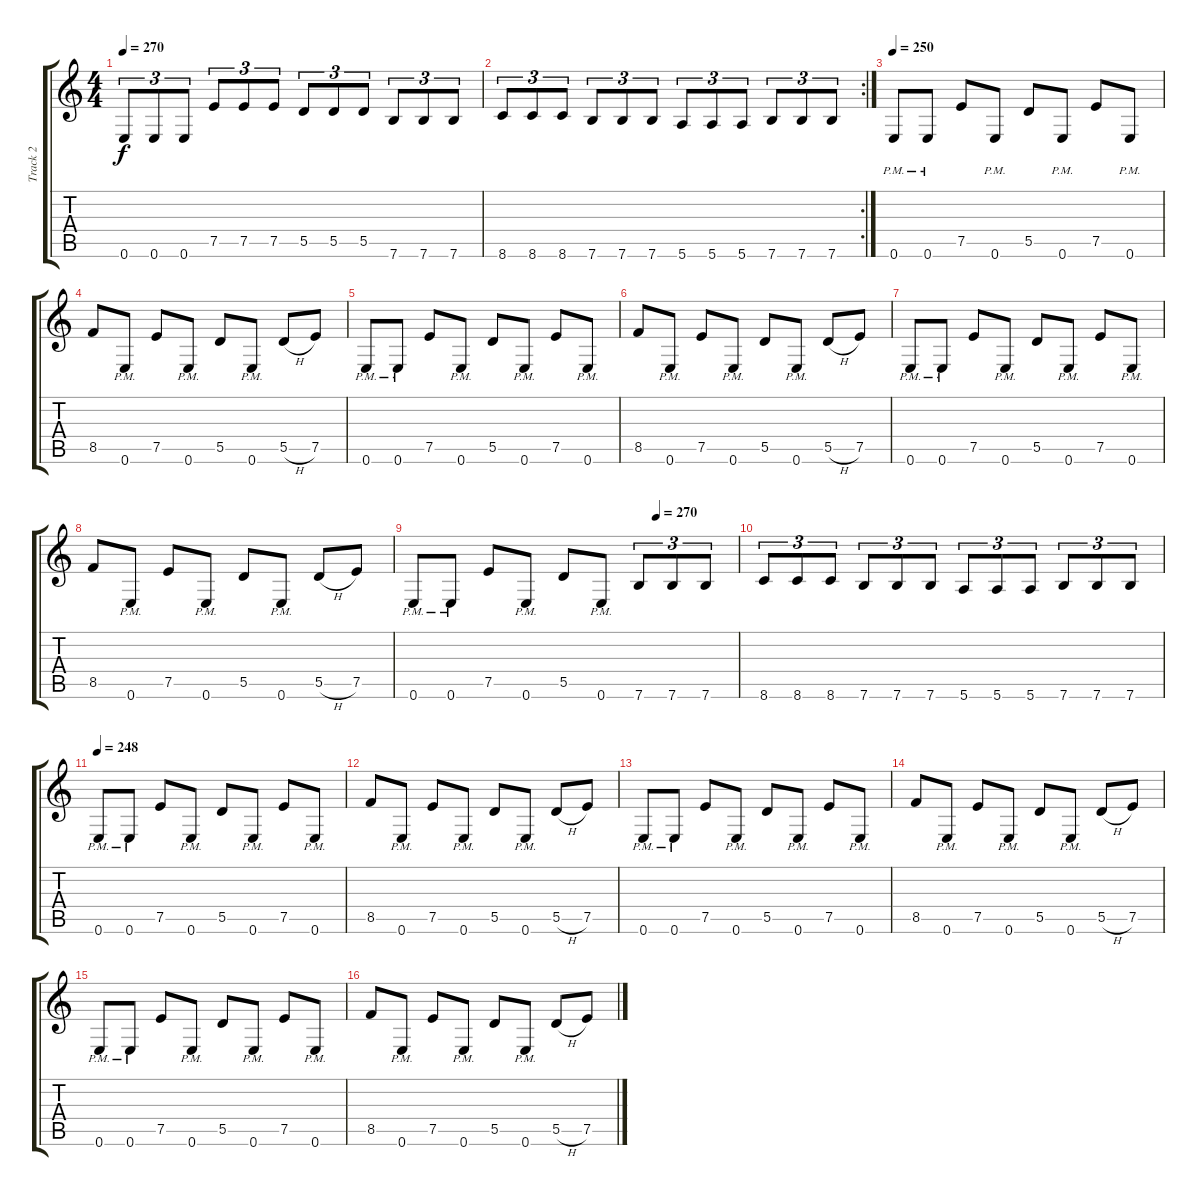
\track ("Track 2" "Track 2") {instrument distortionguitar}
\staff {score tabs}
\tuning (E4 B3 G3 D3 A2 E2) {hide}
\ts (4 4)
\tempo 270
\clef g2
\ks c
0.6.8{tu (3 2) dy f} 0.6.8{tu (3 2)} 0.6.8{tu (3 2)} 7.5.8{tu (3 2)} 7.5.8{tu (3 2)} 7.5.8{tu (3 2)} 5.5.8{tu (3 2)} 5.5.8{tu (3 2)} 5.5.8{tu (3 2)} 7.6.8{tu (3 2)} 7.6.8{tu (3 2)} 7.6.8{tu (3 2)} |
\rc 2
8.6.8{tu (3 2)} 8.6.8{tu (3 2)} 8.6.8{tu (3 2)} 7.6.8{tu (3 2)} 7.6.8{tu (3 2)} 7.6.8{tu (3 2)} 5.6.8{tu (3 2)} 5.6.8{tu (3 2)} 5.6.8{tu (3 2)} 7.6.8{tu (3 2)} 7.6.8{tu (3 2)} 7.6.8{tu (3 2)} |
\tempo 250
0.6{pm}.8 0.6{pm}.8 7.5.8 0.6{pm}.8 5.5.8 0.6{pm}.8 7.5.8 0.6{pm}.8 |
8.5.8 0.6{pm}.8 7.5.8 0.6{pm}.8 5.5.8 0.6{pm}.8 5.5{h}.8 7.5.8 |
0.6{pm}.8 0.6{pm}.8 7.5.8 0.6{pm}.8 5.5.8 0.6{pm}.8 7.5.8 0.6{pm}.8 |
8.5.8 0.6{pm}.8 7.5.8 0.6{pm}.8 5.5.8 0.6{pm}.8 5.5{h}.8 7.5.8 |
0.6{pm}.8 0.6{pm}.8 7.5.8 0.6{pm}.8 5.5.8 0.6{pm}.8 7.5.8 0.6{pm}.8 |
8.5.8 0.6{pm}.8 7.5.8 0.6{pm}.8 5.5.8 0.6{pm}.8 5.5{h}.8 7.5.8 |
\tempo (270 0.75)
0.6{pm}.8 0.6{pm}.8 7.5.8 0.6{pm}.8 5.5.8 0.6{pm}.8 7.6.8{tu (3 2)} 7.6.8{tu (3 2)} 7.6.8{tu (3 2)} |
8.6.8{tu (3 2)} 8.6.8{tu (3 2)} 8.6.8{tu (3 2)} 7.6.8{tu (3 2)} 7.6.8{tu (3 2)} 7.6.8{tu (3 2)} 5.6.8{tu (3 2)} 5.6.8{tu (3 2)} 5.6.8{tu (3 2)} 7.6.8{tu (3 2)} 7.6.8{tu (3 2)} 7.6.8{tu (3 2)} |
\tempo 248
0.6{pm}.8 0.6{pm}.8 7.5.8 0.6{pm}.8 5.5.8 0.6{pm}.8 7.5.8 0.6{pm}.8 |
8.5.8 0.6{pm}.8 7.5.8 0.6{pm}.8 5.5.8 0.6{pm}.8 5.5{h}.8 7.5.8 |
0.6{pm}.8 0.6{pm}.8 7.5.8 0.6{pm}.8 5.5.8 0.6{pm}.8 7.5.8 0.6{pm}.8 |
8.5.8 0.6{pm}.8 7.5.8 0.6{pm}.8 5.5.8 0.6{pm}.8 5.5{h}.8 7.5.8 |
0.6{pm}.8 0.6{pm}.8 7.5.8 0.6{pm}.8 5.5.8 0.6{pm}.8 7.5.8 0.6{pm}.8 |
8.5.8 0.6{pm}.8 7.5.8 0.6{pm}.8 5.5.8 0.6{pm}.8 5.5{h}.8 7.5.8
